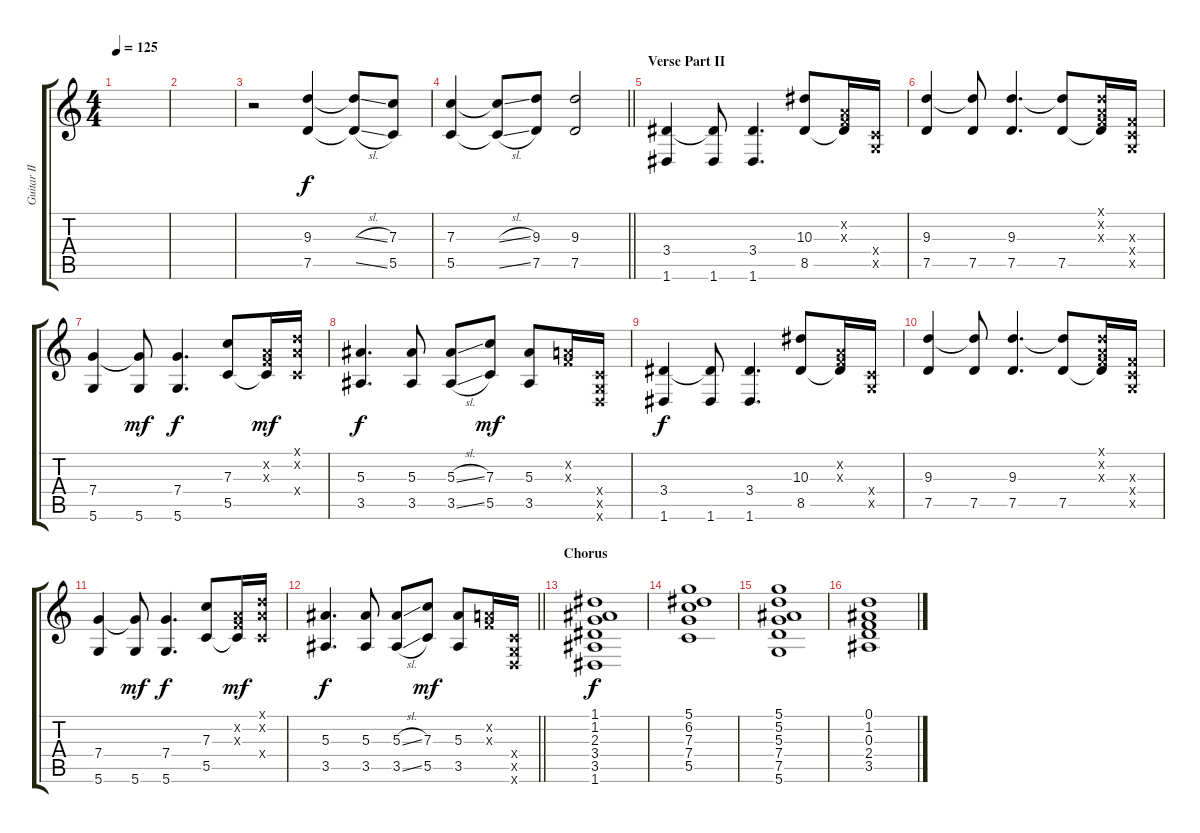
\track ("Guitar II" "Guitar II") {instrument distortionguitar}
\staff {score tabs}
\tuning (D4 A3 F3 C3 G2 D2) {hide}
\ts (4 4)
\tempo 125
\clef g2
\ks c
|
|
r.2 (9.3 7.5).4{volume 11 instrument overdrivenguitar} (9.3{sl t} 7.5{sl t}).8 (7.3 5.5).8 |
\barLineRight lightlight
(7.3 5.5).4 (7.3{sl t} 5.5{sl t}).8 (9.3 7.5).8 (9.3 7.5).2 |
\section ("" "Verse Part II")
(3.4 1.6).4{volume 9 instrument distortionguitar} (3.4{t} 1.6).8 (3.4 1.6).4{d} (10.3 8.5).8 (0.2{x} 0.3{x} 8.5{t}).16 (0.4{x} 0.5{x}).16 |
(9.3 7.5).4 (9.3{t} 7.5).8 (9.3 7.5).4{d} (9.3{t} 7.5).8 (0.1{x} 0.2{x} 0.3{x} 7.5{t}).16 (0.3{x} 0.4{x} 0.5{x}).16 |
(7.4 5.6).4 (7.4{t} 5.6).8{dy mf} (7.4 5.6).4{d dy f} (7.3 5.5).8 (0.2{x} 0.3{x} 5.5{t}).16{dy mf} (0.1{x} 0.2{x} 0.4{x}).16 |
(5.3 3.5).4{d dy f} (5.3 3.5).8 (5.3{sl} 3.5{sl}).8 (7.3 5.5).8{dy mf} (5.3 3.5).8 (0.2{x} 0.3{x}).16 (0.4{x} 0.5{x} 0.6{x}).16 |
(3.4 1.6).4{dy f} (3.4{t} 1.6).8 (3.4 1.6).4{d} (10.3 8.5).8 (0.2{x} 0.3{x} 8.5{t}).16 (0.4{x} 0.5{x}).16 |
(9.3 7.5).4 (9.3{t} 7.5).8 (9.3 7.5).4{d} (9.3{t} 7.5).8 (0.1{x} 0.2{x} 0.3{x} 7.5{t}).16 (0.3{x} 0.4{x} 0.5{x}).16 |
(7.4 5.6).4 (7.4{t} 5.6).8{dy mf} (7.4 5.6).4{d dy f} (7.3 5.5).8 (0.2{x} 0.3{x} 5.5{t}).16{dy mf} (0.1{x} 0.2{x} 0.4{x}).16 |
\barLineRight lightlight
(5.3 3.5).4{d dy f} (5.3 3.5).8 (5.3{sl} 3.5{sl}).8 (7.3 5.5).8{dy mf} (5.3 3.5).8 (0.2{x} 0.3{x}).16 (0.4{x} 0.5{x} 0.6{x}).16 |
\section ("" "Chorus")
(1.1 1.2 2.3 3.4 3.5 1.6).1{dy f volume 10 instrument electricguitarclean} |
(5.1 6.2 7.3 7.4 5.5).1 |
(5.1 5.2 5.3 7.4 7.5 5.6).1 |
(0.1 1.2 0.3 2.4 3.5).1
